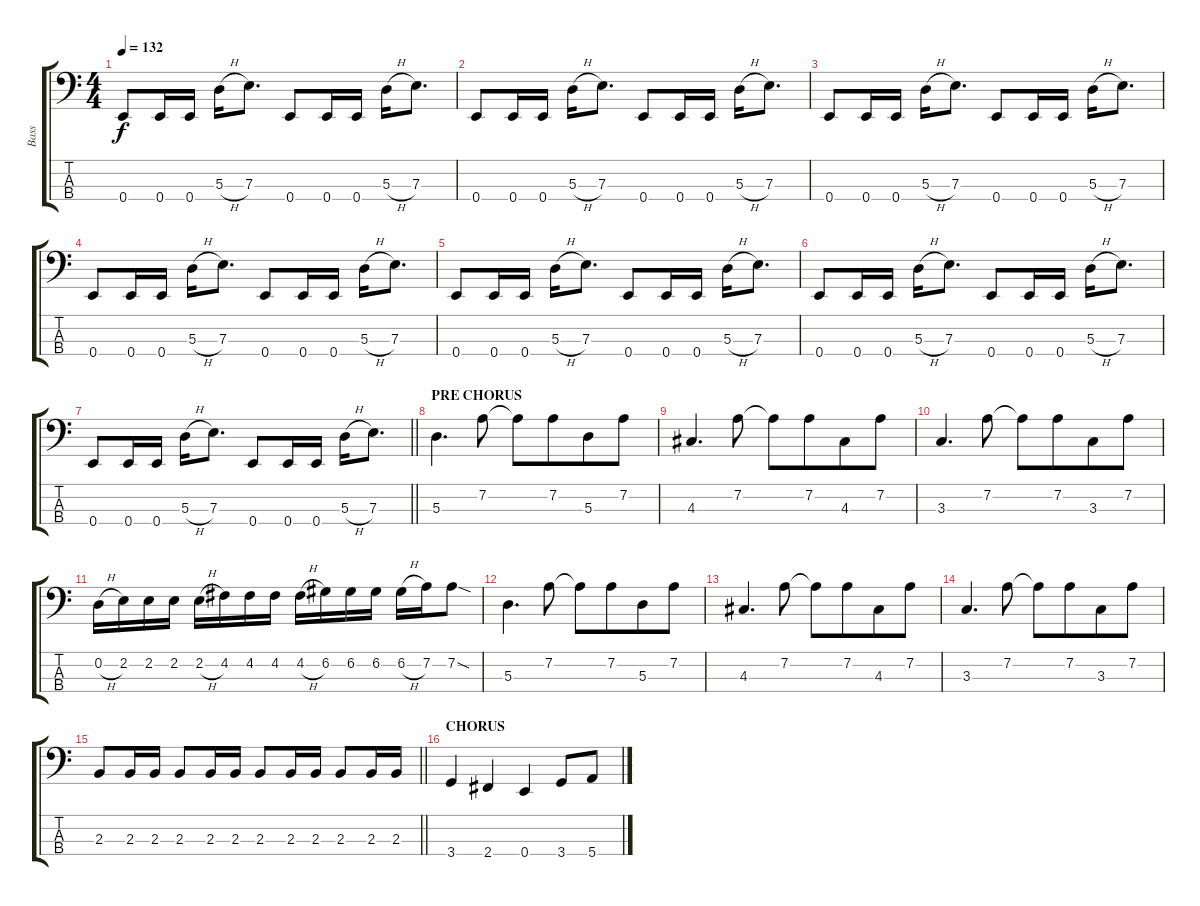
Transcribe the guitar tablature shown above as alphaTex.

\track ("Bass" "Bass") {instrument electricbassfinger}
\staff {score tabs}
\tuning (G2 D2 A1 E1) {hide}
\ts (4 4)
\tempo 132
\clef f4
\ks c
0.4.8{dy f} 0.4.16 0.4.16 5.3{h}.16 7.3.8{d} 0.4.8 0.4.16 0.4.16 5.3{h}.16 7.3.8{d} |
0.4.8 0.4.16 0.4.16 5.3{h}.16 7.3.8{d} 0.4.8 0.4.16 0.4.16 5.3{h}.16 7.3.8{d} |
0.4.8 0.4.16 0.4.16 5.3{h}.16 7.3.8{d} 0.4.8 0.4.16 0.4.16 5.3{h}.16 7.3.8{d} |
0.4.8 0.4.16 0.4.16 5.3{h}.16 7.3.8{d} 0.4.8 0.4.16 0.4.16 5.3{h}.16 7.3.8{d} |
0.4.8 0.4.16 0.4.16 5.3{h}.16 7.3.8{d} 0.4.8 0.4.16 0.4.16 5.3{h}.16 7.3.8{d} |
0.4.8 0.4.16 0.4.16 5.3{h}.16 7.3.8{d} 0.4.8 0.4.16 0.4.16 5.3{h}.16 7.3.8{d} |
\barLineRight lightlight
0.4.8 0.4.16 0.4.16 5.3{h}.16 7.3.8{d} 0.4.8 0.4.16 0.4.16 5.3{h}.16 7.3.8{d} |
\section ("" "PRE CHORUS")
5.3.4{d} 7.2.8 7.2{t}.8 7.2.8{beam merge} 5.3.8 7.2.8 |
4.3.4{d} 7.2.8 7.2{t}.8 7.2.8{beam merge} 4.3.8 7.2.8 |
3.3.4{d} 7.2.8 7.2{t}.8 7.2.8{beam merge} 3.3.8 7.2.8 |
0.2{h}.16 2.2.16 2.2.16 2.2.16 2.2{h}.16 4.2.16 4.2.16 4.2.16 4.2{h}.16 6.2.16 6.2.16 6.2.16 6.2{h}.16 7.2.16 7.2{sod}.8 |
5.3.4{d} 7.2.8 7.2{t}.8 7.2.8{beam merge} 5.3.8 7.2.8 |
4.3.4{d} 7.2.8 7.2{t}.8 7.2.8{beam merge} 4.3.8 7.2.8 |
3.3.4{d} 7.2.8 7.2{t}.8 7.2.8{beam merge} 3.3.8 7.2.8 |
\barLineRight lightlight
2.3.8 2.3.16 2.3.16 2.3.8 2.3.16 2.3.16 2.3.8 2.3.16 2.3.16 2.3.8 2.3.16 2.3.16 |
\section ("" "CHORUS")
3.4.4 2.4.4 0.4.4 3.4.8 5.4.8
